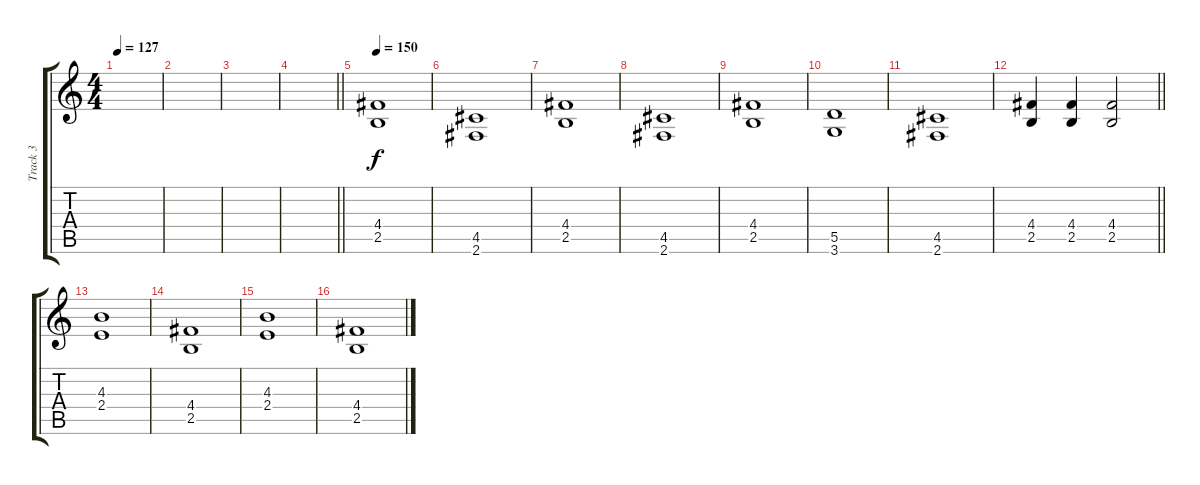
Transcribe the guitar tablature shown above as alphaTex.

\track ("Track 3" "Track 3") {instrument distortionguitar}
\staff {score tabs}
\tuning (E4 B3 G3 D3 A2 E2) {hide}
\ts (4 4)
\tempo 127
\clef g2
\ks c
|
|
|
\barLineRight lightlight
|
\section ("" "")
\tempo 150
(4.4 2.5).1 |
(4.5 2.6).1 |
(4.4 2.5).1 |
(4.5 2.6).1 |
(4.4 2.5).1 |
(5.5 3.6).1 |
(4.5 2.6).1 |
\barLineRight lightlight
(4.4 2.5).4 (4.4 2.5).4 (4.4 2.5).2 |
\section ("" "")
(4.3 2.4).1 |
(4.4 2.5).1 |
(4.3 2.4).1 |
(4.4 2.5).1
